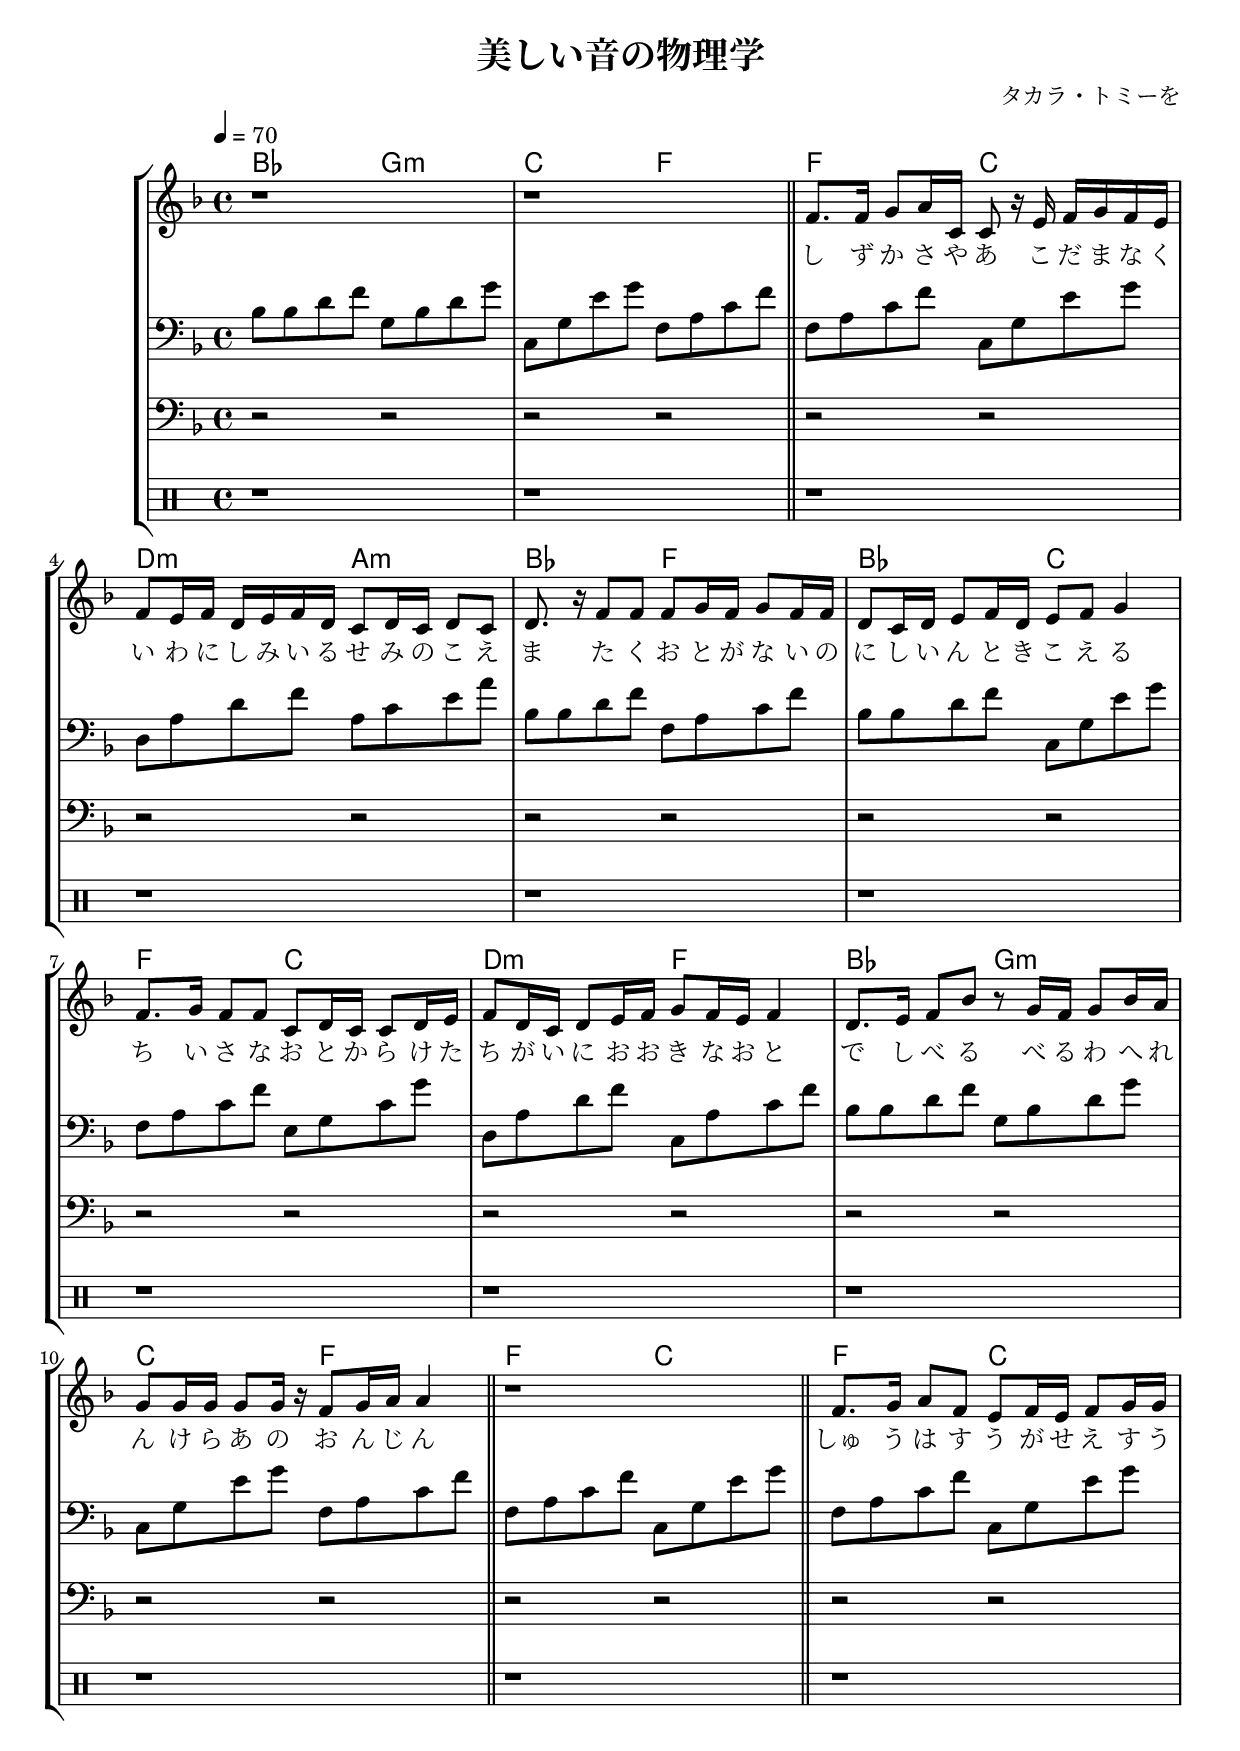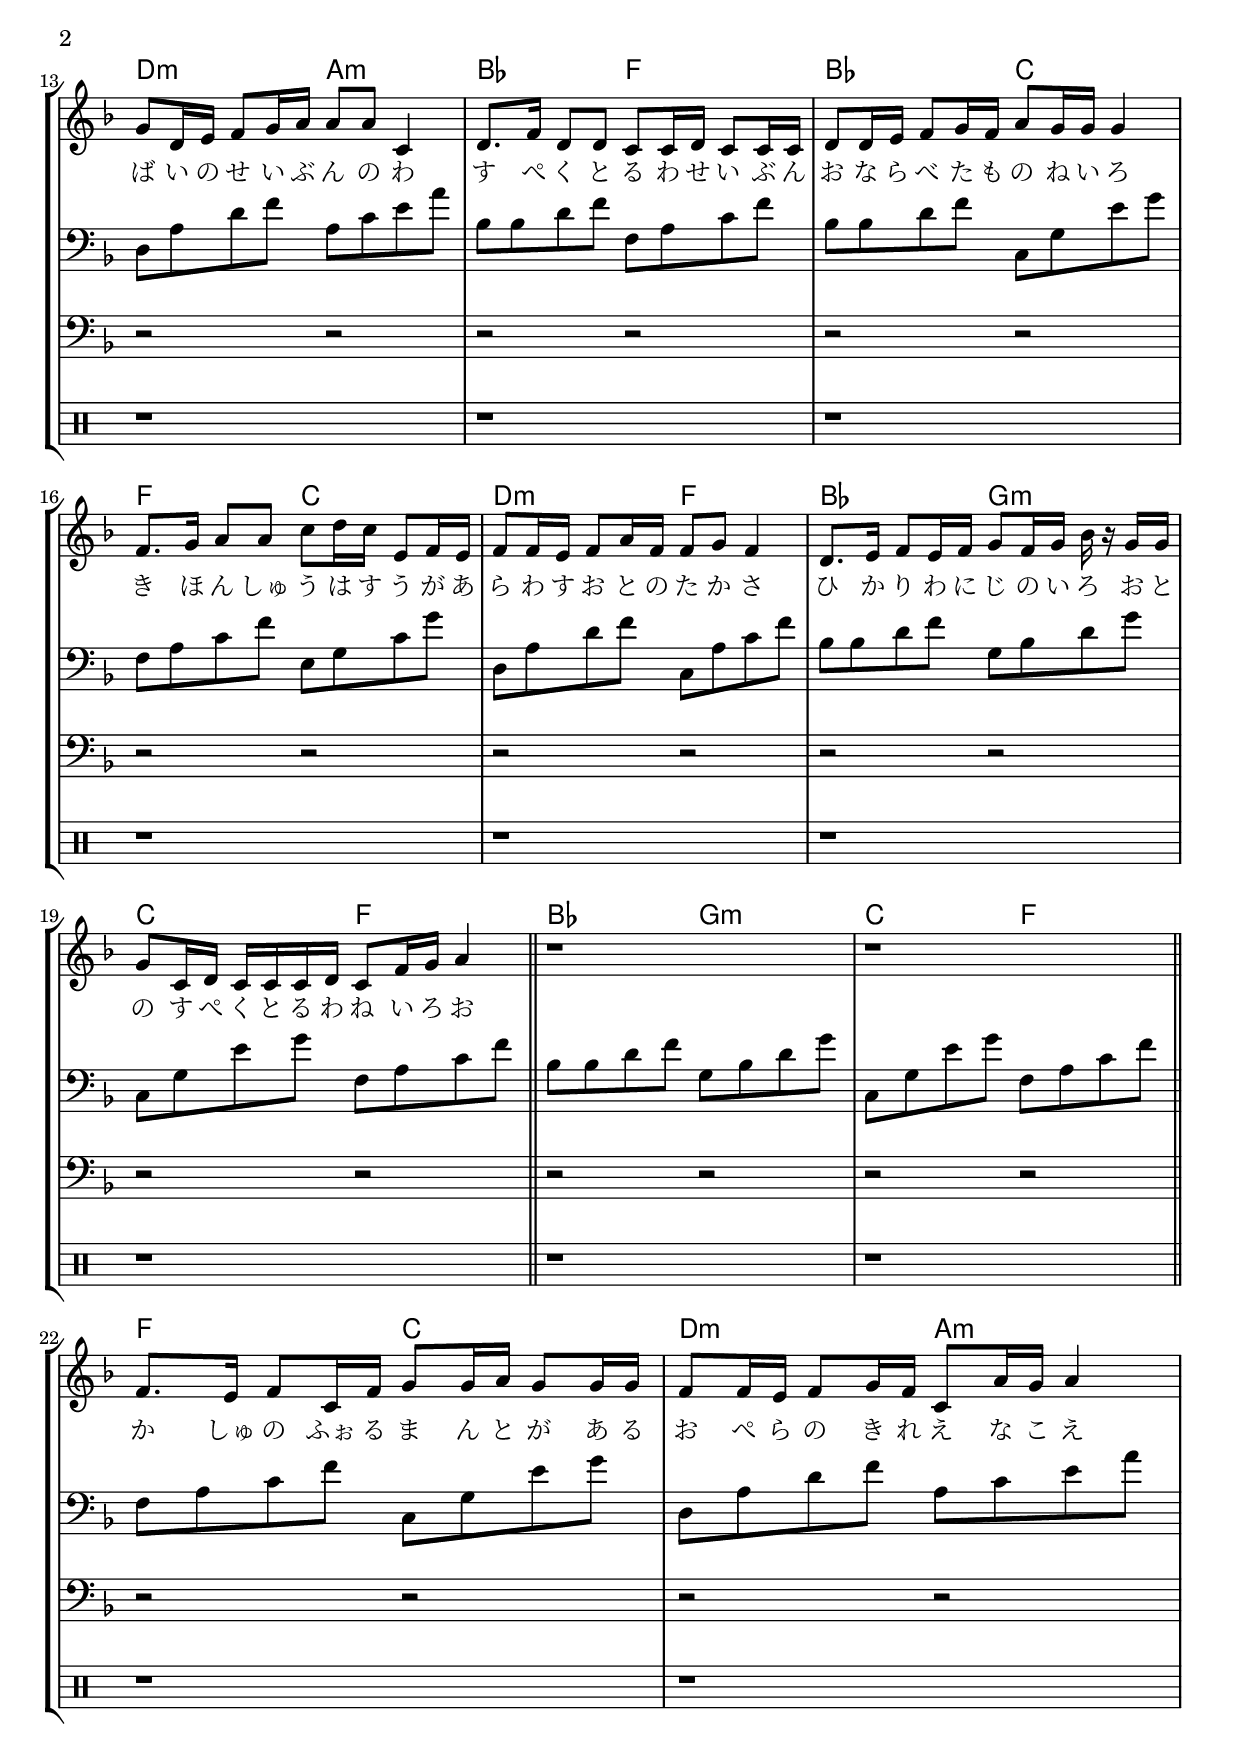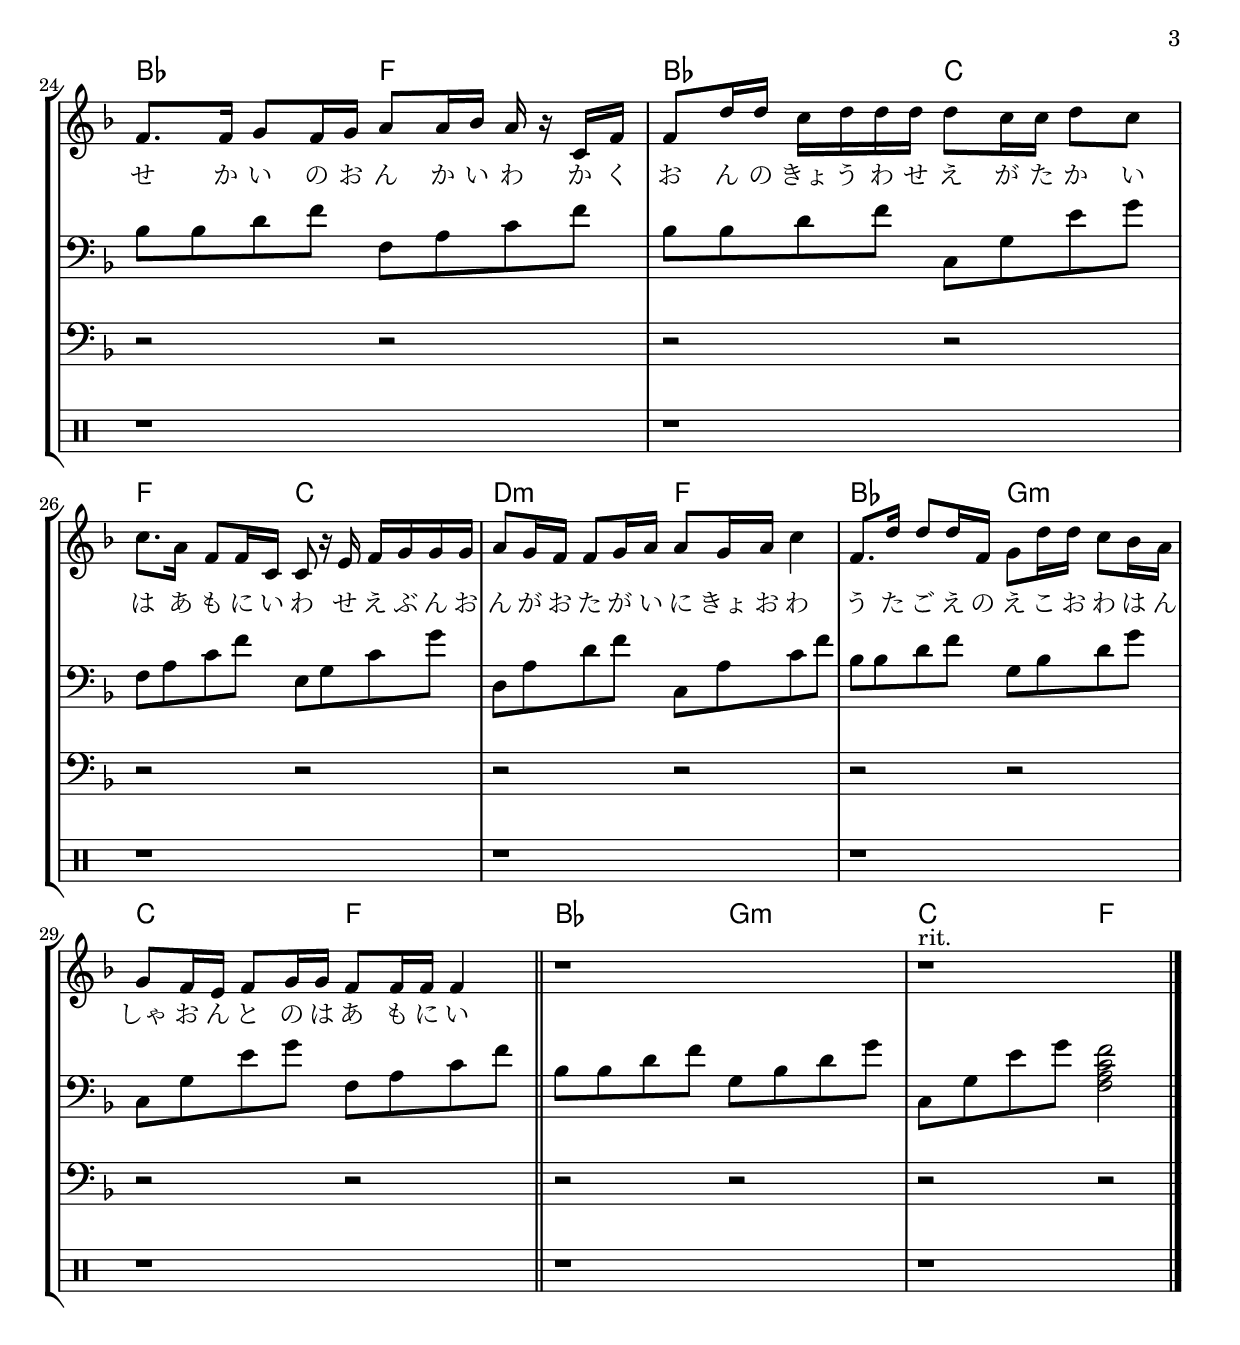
\version "2.12.1"

\header {
	title = \markup {美しい音の物理学}
	composer = \markup \center-column {タカラ・トミーを}
}

harmony = \chordmode {
	bes2 g:m c f 

	f c d:m a:m bes f bes c f c d:m f bes g:m c f 

	f c 

	f c d:m a:m bes f bes c f c d:m f bes g:m c f 

	bes g:m c f 

	f c d:m a:m bes f bes c f c d:m f bes g:m c f 

	bes g:m c f 
}

melody = {
	\key f \major
	\tempo 4 = 70
	r1 | r1   
	\set Staff.midiInstrument = #"fss0.42"
	 f'8.  f'16  g'8  a'16  c'16  c'8  r16  e'16  f'16  g'16  f'16  e'16 
	f'8  e'16  f'16  d'16  e'16  f'16  d'16  c'8  d'16  c'16  d'8  c'8 
	d'8.  r16  f'8  f'8  f'8  g'16  f'16  g'8  f'16  f'16 
	d'8  c'16  d'16  e'8  f'16  d'16  e'8  f'8  g'4 
	f'8.  g'16  f'8  f'8  c'8  d'16  c'16  c'8  d'16  e'16 
	f'8  d'16  c'16  d'8  e'16  f'16  g'8  f'16  e'16  f'4 
	d'8.  e'16  f'8  bes'8  r8  g'16  f'16  g'8  bes'16  a'16 
	g'8  g'16  g'16  g'8  g'16  r16  f'8  g'16  a'16  a'4
	r1   
	\set Staff.midiInstrument = #"fss0.42"
	 f'8.  g'16  a'8  f'8  e'8  f'16  e'16  f'8  g'16  g'16 
	g'8  d'16  e'16  f'8  g'16  a'16  a'8  a'8  c'4 
	d'8.  f'16  d'8  d'8  c'8  c'16  d'16  c'8  c'16  c'16 
	d'8  d'16  e'16  f'8  g'16  f'16  a'8  g'16  g'16  g'4 
	f'8.  g'16  a'8  a'8  c''8  d''16  c''16  e'8  f'16  e'16 
	f'8  f'16  e'16  f'8  a'16  f'16  f'8  g'8  f'4 
	d'8.  e'16  f'8  e'16  f'16  g'8  f'16  g'16  bes'16  r16  g'16  g'16 
	g'8  c'16  d'16  c'16  c'16  c'16  d'16  c'8  f'16  g'16  a'4
	r1 | r1   
	\set Staff.midiInstrument = #"fss0.42"
	 f'8.  e'16  f'8  c'16  f'16  g'8  g'16  a'16  g'8  g'16  g'16 
	f'8  f'16  e'16  f'8  g'16  f'16  c'8  a'16  g'16  a'4 
	f'8.  f'16  g'8  f'16  g'16  a'8  a'16  bes'16  a'16  r16  c'16  f'16 
	f'8  d''16  d''16  c''16  d''16  d''16  d''16  d''8  c''16  c''16  d''8  c''8 
	c''8.  a'16  f'8  f'16  c'16  c'8  r16  e'16  f'16  g'16  g'16  g'16 
	a'8  g'16  f'16  f'8  g'16  a'16  a'8  g'16  a'16  c''4 
	f'8.  d''16  d''8  d''16  f'16  g'8  d''16  d''16  c''8  bes'16  a'16 
	g'8  f'16  e'16  f'8  g'16  g'16  f'8  f'16  f'16  f'4
	r1 | r1^"rit." \bar "|."
}

words = \lyricmode {
	
	し  ず  か  さ  や  あ  こ  だ  ま  な  く  い  わ  に  し  み  い  る  せ  み  の  こ  え  ま  た  く  お  と  が  な  い  の  に  し  い  ん  と  き  こ  え  る  ち  い  さ  な  お  と  か  ら  け  た  ち  が  い  に  お  お  き  な  お  と  で  し  べ  る  べ  る  わ  へ  れ  ん  け  ら  あ  の  お  ん  じ  ん  
	
	しゅ  う  は  す  う  が  せ  え  す  う  ば  い  の  せ  い  ぶ  ん  の  わ  す  ぺ  く  と  る  わ  せ  い  ぶ  ん  お  な  ら  べ  た  も  の  ね  い  ろ  き  ほ  ん  しゅ  う  は  す  う  が  あ  ら  わ  す  お  と  の  た  か  さ  ひ  か  り  わ  に  じ  の  い  ろ  お  と  の  す  ぺ  く  と  る  わ  ね  い  ろ  お  
	
	か  しゅ  の  ふぉ  る  ま  ん  と  が  あ  る  お  ぺ  ら  の  き  れ  え  な  こ  え  せ  か  い  の  お  ん  か  い  わ  か  く  お  ん  の  きょ  う  わ  せ  え  が  た  か  い  は  あ  も  に  い  わ  せ  え  ぶ  ん  お  ん  が  お  た  が  い  に  きょ  お  わ  う  た  ご  え  の  え  こ  お  わ  は  ん  しゃ  お  ん  と  の  は  あ  も  に  い  
	
}

tempochange = {
	\tempo 4 = 70
	r1 | r1 \bar "||"
	\tempo 4 = 70
	r1 | r1 | r1 | r1 | r1 | r1 | r1 | r1 \bar "||"
	\tempo 4 = 70
	r1 \bar "||"
	\tempo 4 = 70
	r1 | r1 | r1 | r1 | r1 | r1 | r1 | r1 \bar "||"
	\tempo 4 = 70
	r1 | r1 \bar "||"
	\tempo 4 = 70
	r1 | r1 | r1 | r1 | r1 | r1 | r1 | r1 \bar "||"
	\tempo 4 = 70
	r1 | \tempo 4 = 52 r2 \tempo 4 = 46 r2 \bar "|."
}

mainacc = {
	\clef bass
	\set Staff.midiInstrument = #"Electric Grand"
	\key f \major
	\tempo 4 = 70
	bes8 bes8 d'8 f'8
	g8 bes8 d'8 g'8
	c8 g8 e'8 g'8
	f8 a8 c'8 f'8
	\bar "||"

	\set Staff.midiInstrument = #"Electric Grand"
	f8 a8 c'8 f'8
	c8 g8 e'8 g'8
	d8 a8 d'8 f'8
	a8 c'8 e'8 a'8
	bes8 bes8 d'8 f'8
	f8 a8 c'8 f'8
	bes8 bes8 d'8 f'8
	c8 g8 e'8 g'8
	f8 a8 c'8 f'8
	e8 g8 c'8 g'8
	d8 a8 d'8 f'8
	c8 a8 c'8 f'8
	bes8 bes8 d'8 f'8
	g8 bes8 d'8 g'8
	c8 g8 e'8 g'8
	f8 a8 c'8 f'8
	\bar "||"

	\set Staff.midiInstrument = #"Electric Grand"
	f8 a8 c'8 f'8
	c8 g8 e'8 g'8
	\bar "||"

	\set Staff.midiInstrument = #"Electric Grand"
	f8 a8 c'8 f'8
	c8 g8 e'8 g'8
	d8 a8 d'8 f'8
	a8 c'8 e'8 a'8
	bes8 bes8 d'8 f'8
	f8 a8 c'8 f'8
	bes8 bes8 d'8 f'8
	c8 g8 e'8 g'8
	f8 a8 c'8 f'8
	e8 g8 c'8 g'8
	d8 a8 d'8 f'8
	c8 a8 c'8 f'8
	bes8 bes8 d'8 f'8
	g8 bes8 d'8 g'8
	c8 g8 e'8 g'8
	f8 a8 c'8 f'8
	\bar "||"

	\set Staff.midiInstrument = #"Electric Grand"
	bes8 bes8 d'8 f'8
	g8 bes8 d'8 g'8
	c8 g8 e'8 g'8
	f8 a8 c'8 f'8
	\bar "||"

	\set Staff.midiInstrument = #"Electric Grand"
	f8 a8 c'8 f'8
	c8 g8 e'8 g'8
	d8 a8 d'8 f'8
	a8 c'8 e'8 a'8
	bes8 bes8 d'8 f'8
	f8 a8 c'8 f'8
	bes8 bes8 d'8 f'8
	c8 g8 e'8 g'8
	f8 a8 c'8 f'8
	e8 g8 c'8 g'8
	d8 a8 d'8 f'8
	c8 a8 c'8 f'8
	bes8 bes8 d'8 f'8
	g8 bes8 d'8 g'8
	c8 g8 e'8 g'8
	f8 a8 c'8 f'8
	\bar "||"

	\set Staff.midiInstrument = #"Electric Grand"
	bes8 bes8 d'8 f'8
	g8 bes8 d'8 g'8
	c8 g8 e'8 g'8
	<f a c' f'>2
	\bar "|."
}

subacc = {
	\clef bass
	\set Staff.midiInstrument = #"Pizzicato Strings"
	\key f \major
	\tempo 4 = 70
	r2
	r2
	r2
	r2
	\bar "||"

	\set Staff.midiInstrument = #"Pizzicato Strings"
	r2
	r2
	r2
	r2
	r2
	r2
	r2
	r2
	r2
	r2
	r2
	r2
	r2
	r2
	r2
	r2
	\bar "||"

	\set Staff.midiInstrument = #"Pizzicato Strings"
	r2
	r2
	\bar "||"

	\set Staff.midiInstrument = #"Pizzicato Strings"
	r2
	r2
	r2
	r2
	r2
	r2
	r2
	r2
	r2
	r2
	r2
	r2
	r2
	r2
	r2
	r2
	\bar "||"

	\set Staff.midiInstrument = #"Pizzicato Strings"
	r2
	r2
	r2
	r2
	\bar "||"

	\set Staff.midiInstrument = #"Pizzicato Strings"
	r2
	r2
	r2
	r2
	r2
	r2
	r2
	r2
	r2
	r2
	r2
	r2
	r2
	r2
	r2
	r2
	\bar "||"

	\set Staff.midiInstrument = #"Pizzicato Strings"
	r2
	r2
	r2
	r2
	\bar "|."
}

percA = {
	\drummode {
	r1 |r1 \bar "||"
	r1 |r1 |r1 |r1 |r1 |r1 |r1 |r1 \bar "||"
	r1 \bar "||"
	r1 |r1 |r1 |r1 |r1 |r1 |r1 |r1 \bar "||"
	r1 |r1 \bar "||"
	r1 |r1 |r1 |r1 |r1 |r1 |r1 |r1 \bar "||"
	r1 |r1 \bar "|."
	}
}

percB = {
	\drummode {
	r1 |r1 \bar "||"
	r1 |r1 |r1 |r1 |r1 |r1 |r1 |r1 \bar "||"
	r1 \bar "||"
	r1 |r1 |r1 |r1 |r1 |r1 |r1 |r1 \bar "||"
	r1 |r1 \bar "||"
	r1 |r1 |r1 |r1 |r1 |r1 |r1 |r1 \bar "||"
	r1 |r1 \bar "|."
	}
}

percC = {
	\drummode {
	r1 |r1 \bar "||"
	r1 |r1 |r1 |r1 |r1 |r1 |r1 |r1 \bar "||"
	r1 \bar "||"
	r1 |r1 |r1 |r1 |r1 |r1 |r1 |r1 \bar "||"
	r1 |r1 \bar "||"
	r1 |r1 |r1 |r1 |r1 |r1 |r1 |r1 \bar "||"
	r1 |r1 \bar "|."
	}
}

percD = {
	\drummode {
	r1 |r1 \bar "||"
	r1 |r1 |r1 |r1 |r1 |r1 |r1 |r1 \bar "||"
	r1 \bar "||"
	r1 |r1 |r1 |r1 |r1 |r1 |r1 |r1 \bar "||"
	r1 |r1 \bar "||"
	r1 |r1 |r1 |r1 |r1 |r1 |r1 |r1 \bar "||"
	r1 |r1 \bar "|."
	}
}

percE = {
	\drummode {
	r1 |r1 \bar "||"
	r1 |r1 |r1 |r1 |r1 |r1 |r1 |r1 \bar "||"
	r1 \bar "||"
	r1 |r1 |r1 |r1 |r1 |r1 |r1 |r1 \bar "||"
	r1 |r1 \bar "||"
	r1 |r1 |r1 |r1 |r1 |r1 |r1 |r1 \bar "||"
	r1 |r1 \bar "|."
	}
}

\score {
	<<
		\new StaffGroup <<
			\new ChordNames {\harmony}
			\new Voice = "melody" {\melody}
			\new Lyrics \lyricsto "melody" \words
			\new Staff = "mainacc" {\mainacc}
			\new Staff = "subacc" {\subacc}
			\new DrumStaff <<
				\new DrumVoice {\percA}
				\new DrumVoice {\percB}
				\new DrumVoice {\percC}
				\new DrumVoice {\percD}
				\new DrumVoice {\percE}
			>>
		>>
	>>
	\layout { }
}
